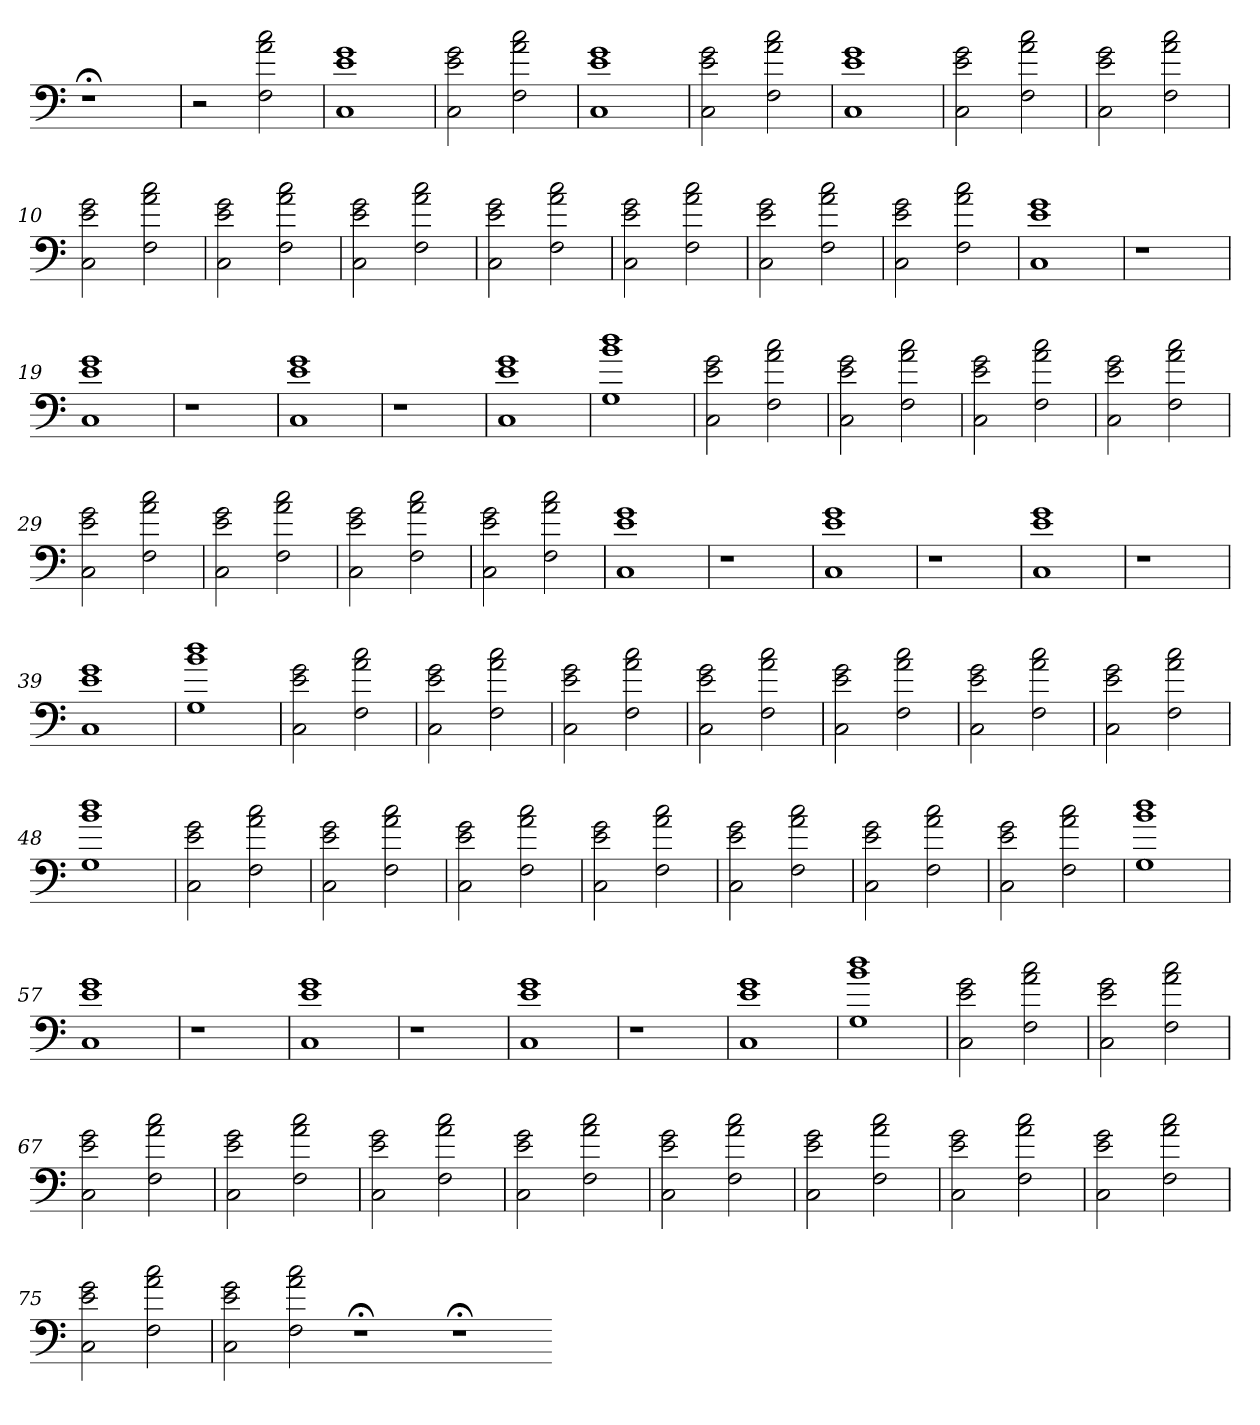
**kern
*part1
*staff1
=
1r;<
=1
1r
=2
2r
2F 2a 2cc
=3
1C 1e 1g
=4
2C 2e 2g
2F 2a 2cc
=5
1C 1e 1g
=6
2C 2e 2g
2F 2a 2cc
=7
1C 1e 1g
=8
2C 2e 2g
2F 2a 2cc
=9
2C 2e 2g
2F 2a 2cc
=10
2C 2e 2g
2F 2a 2cc
=11
2C 2e 2g
2F 2a 2cc
=12
2C 2e 2g
2F 2a 2cc
=13
2C 2e 2g
2F 2a 2cc
=14
2C 2e 2g
2F 2a 2cc
=15
2C 2e 2g
2F 2a 2cc
=16
2C 2e 2g
2F 2a 2cc
=17
1C 1e 1g
=18
1r
=19
1C 1e 1g
=20
1r
=21
1C 1e 1g
=22
1r
=23
1C 1e 1g
=24
1G 1b 1dd
=25
2C 2e 2g
2F 2a 2cc
=26
2C 2e 2g
2F 2a 2cc
=27
2C 2e 2g
2F 2a 2cc
=28
2C 2e 2g
2F 2a 2cc
=29
2C 2e 2g
2F 2a 2cc
=30
2C 2e 2g
2F 2a 2cc
=31
2C 2e 2g
2F 2a 2cc
=32
2C 2e 2g
2F 2a 2cc
=33
1C 1e 1g
=34
1r
=35
1C 1e 1g
=36
1r
=37
1C 1e 1g
=38
1r
=39
1C 1e 1g
=40
1G 1b 1dd
=41
2C 2e 2g
2F 2a 2cc
=42
2C 2e 2g
2F 2a 2cc
=43
2C 2e 2g
2F 2a 2cc
=44
2C 2e 2g
2F 2a 2cc
=45
2C 2e 2g
2F 2a 2cc
=46
2C 2e 2g
2F 2a 2cc
=47
2C 2e 2g
2F 2a 2cc
=48
1G 1b 1dd
=49
2C 2e 2g
2F 2a 2cc
=50
2C 2e 2g
2F 2a 2cc
=51
2C 2e 2g
2F 2a 2cc
=52
2C 2e 2g
2F 2a 2cc
=53
2C 2e 2g
2F 2a 2cc
=54
2C 2e 2g
2F 2a 2cc
=55
2C 2e 2g
2F 2a 2cc
=56
1G 1b 1dd
=57
1C 1e 1g
=58
1r
=59
1C 1e 1g
=60
1r
=61
1C 1e 1g
=62
1r
=63
1C 1e 1g
=64
1G 1b 1dd
=65
2C 2e 2g
2F 2a 2cc
=66
2C 2e 2g
2F 2a 2cc
=67
2C 2e 2g
2F 2a 2cc
=68
2C 2e 2g
2F 2a 2cc
=69
2C 2e 2g
2F 2a 2cc
=70
2C 2e 2g
2F 2a 2cc
=71
2C 2e 2g
2F 2a 2cc
=72
2C 2e 2g
2F 2a 2cc
=73
2C 2e 2g
2F 2a 2cc
=74
2C 2e 2g
2F 2a 2cc
=75
2C 2e 2g
2F 2a 2cc
=76
2C 2e 2g
2F 2a 2cc
1r;<
1r;<
=-
*-
